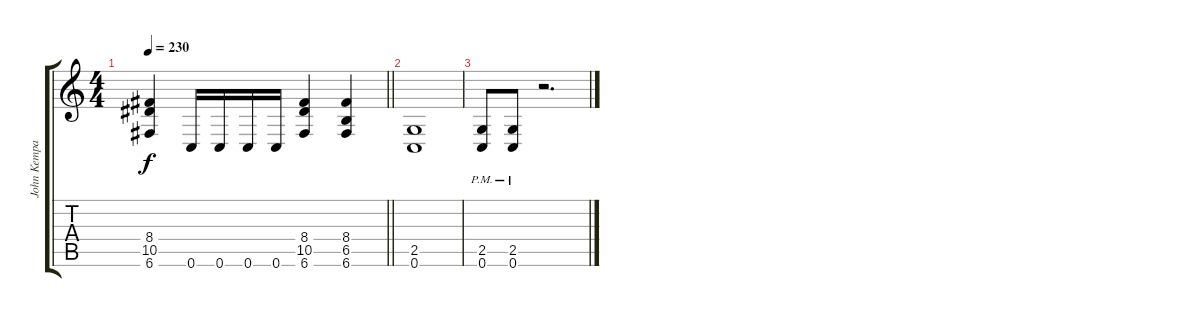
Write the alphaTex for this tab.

\track ("John Kempainen" "John Kempa") {instrument overdrivenguitar}
\staff {score tabs}
\tuning (C4 G3 Eb3 Bb2 F2 C2) {hide}
\ts (4 4)
\tempo 230
\clef g2
\barLineRight lightlight
\ks c
(8.4 10.5 6.6).4{dy f} 0.6.16 0.6.16 0.6.16 0.6.16 (8.4 10.5 6.6).4 (8.4 6.5 6.6).4 |
(2.5 0.6).1 |
(2.5{pm} 0.6{pm}).8 (2.5{pm} 0.6{pm}).8 r.2{d}
